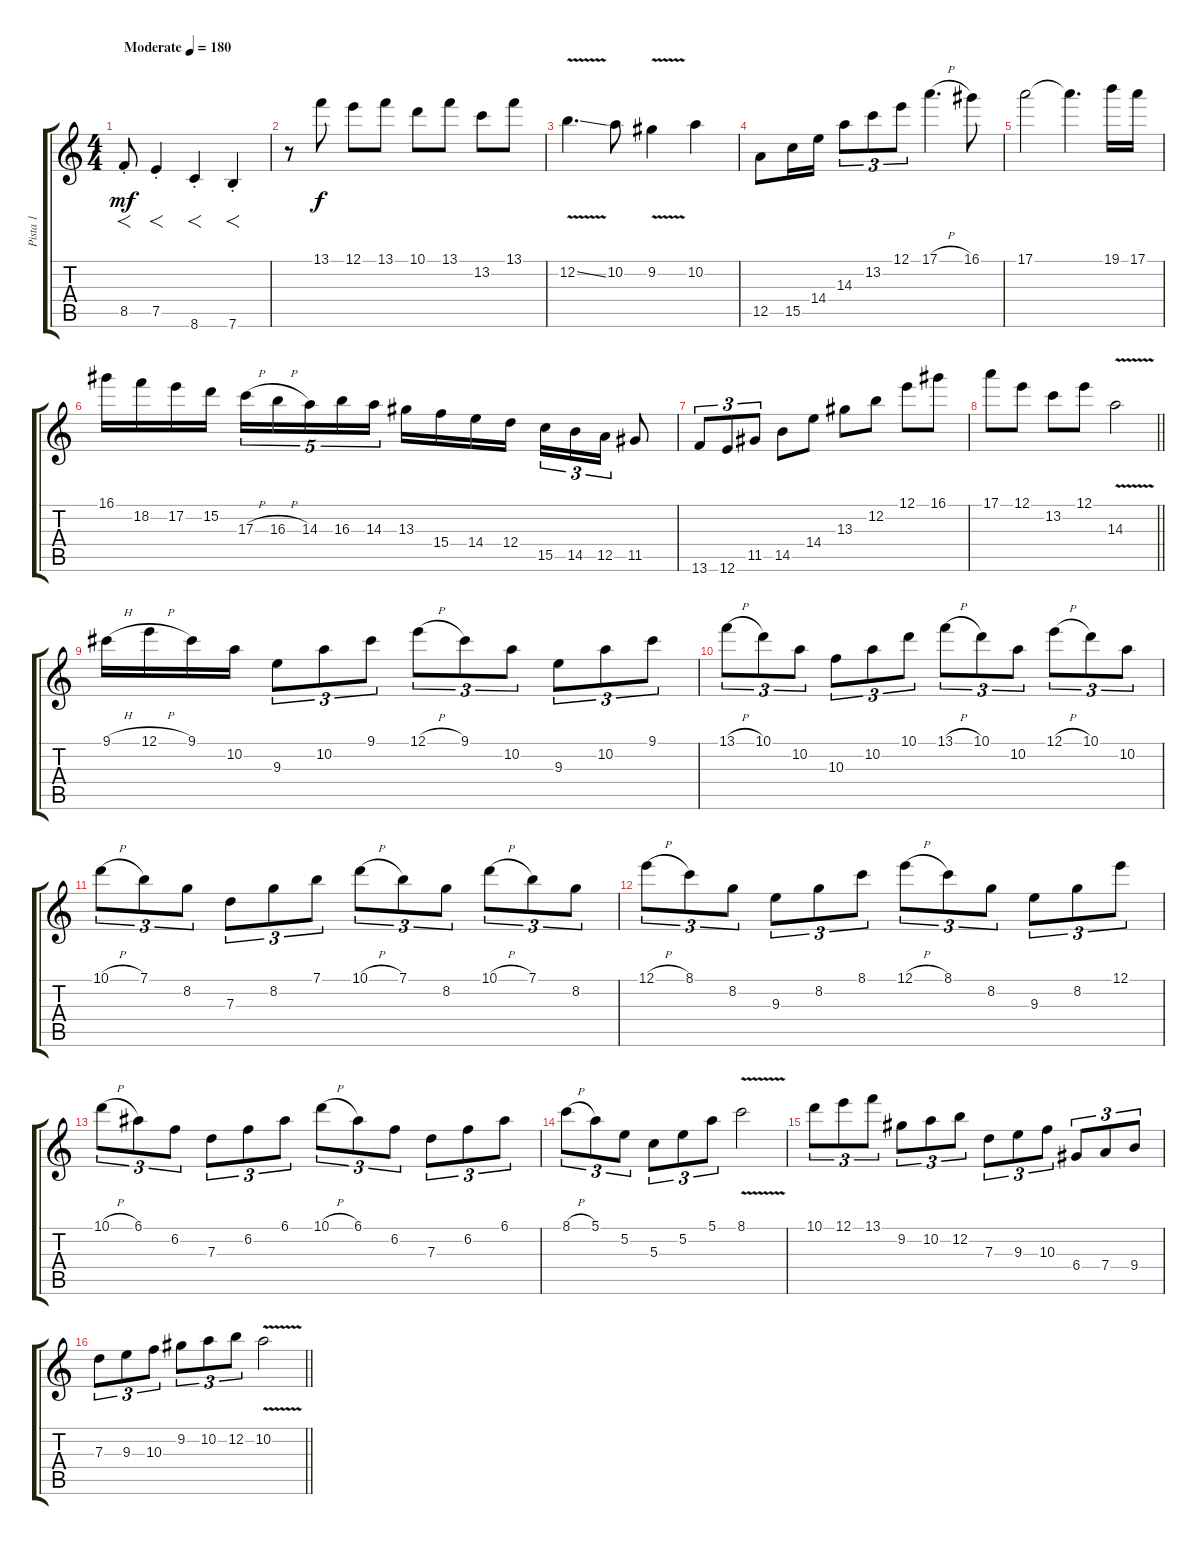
\track ("Pista 1" "Pista 1") {instrument overdrivenguitar}
\staff {score tabs}
\tuning (E4 B3 G3 D3 A2 E2) {hide}
\ts (4 4)
\tempo (180 "Moderate")
\clef g2
\ks c
8.5{st}.8{f dy mf instrument overdrivenguitar} 7.5{st}.4{f} 8.6{st}.4{f} 7.6{st}.4{f} |
r.8 13.1.8{dy f} 12.1.8 13.1.8 10.1.8 13.1.8 13.2.8 13.1.8 |
12.2{v ss}.4{d} 10.2.8 9.2{v}.4 10.2.4 |
12.5.8 15.5.16 14.4.16 14.3.8{tu (3 2)} 13.2.8{tu (3 2)} 12.1.8{tu (3 2)} 17.1{h}.4{d} 16.1.8 |
17.1.2 17.1{t}.4{d} 19.1.16 17.1.16 |
16.1.16 18.2.16 17.2.16 15.2.16 17.3{h}.16{tu (5 4)} 16.3{h}.16{tu (5 4)} 14.3.16{tu (5 4)} 16.3.16{tu (5 4)} 14.3.16{tu (5 4)} 13.3.16 15.4.16 14.4.16 12.4.16 15.5.16{tu (3 2)} 14.5.16{tu (3 2)} 12.5.16{tu (3 2)} 11.5.8 |
13.6.8{tu (3 2)} 12.6.8{tu (3 2)} 11.5.8{tu (3 2)} 14.5.8 14.4.8 13.3.8 12.2.8 12.1.8 16.1.8 |
\barLineRight lightlight
17.1.8 12.1.8 13.2.8 12.1.8 14.3{v}.2 |
9.1{h}.16 12.1{h}.16 9.1.16 10.2.16 9.3.8{tu (3 2)} 10.2.8{tu (3 2)} 9.1.8{tu (3 2)} 12.1{h}.8{tu (3 2)} 9.1.8{tu (3 2)} 10.2.8{tu (3 2)} 9.3.8{tu (3 2)} 10.2.8{tu (3 2)} 9.1.8{tu (3 2)} |
13.1{h}.8{tu (3 2)} 10.1.8{tu (3 2)} 10.2.8{tu (3 2)} 10.3.8{tu (3 2)} 10.2.8{tu (3 2)} 10.1.8{tu (3 2)} 13.1{h}.8{tu (3 2)} 10.1.8{tu (3 2)} 10.2.8{tu (3 2)} 12.1{h}.8{tu (3 2)} 10.1.8{tu (3 2)} 10.2.8{tu (3 2)} |
10.1{h}.8{tu (3 2)} 7.1.8{tu (3 2)} 8.2.8{tu (3 2)} 7.3.8{tu (3 2)} 8.2.8{tu (3 2)} 7.1.8{tu (3 2)} 10.1{h}.8{tu (3 2)} 7.1.8{tu (3 2)} 8.2.8{tu (3 2)} 10.1{h}.8{tu (3 2)} 7.1.8{tu (3 2)} 8.2.8{tu (3 2)} |
12.1{h}.8{tu (3 2)} 8.1.8{tu (3 2)} 8.2.8{tu (3 2)} 9.3.8{tu (3 2)} 8.2.8{tu (3 2)} 8.1.8{tu (3 2)} 12.1{h}.8{tu (3 2)} 8.1.8{tu (3 2)} 8.2.8{tu (3 2)} 9.3.8{tu (3 2)} 8.2.8{tu (3 2)} 12.1.8{tu (3 2)} |
10.1{h}.8{tu (3 2)} 6.1.8{tu (3 2)} 6.2.8{tu (3 2)} 7.3.8{tu (3 2)} 6.2.8{tu (3 2)} 6.1.8{tu (3 2)} 10.1{h}.8{tu (3 2)} 6.1.8{tu (3 2)} 6.2.8{tu (3 2)} 7.3.8{tu (3 2)} 6.2.8{tu (3 2)} 6.1.8{tu (3 2)} |
8.1{h}.8{tu (3 2)} 5.1.8{tu (3 2)} 5.2.8{tu (3 2)} 5.3.8{tu (3 2)} 5.2.8{tu (3 2)} 5.1.8{tu (3 2)} 8.1{v}.2 |
10.1.8{tu (3 2)} 12.1.8{tu (3 2)} 13.1.8{tu (3 2)} 9.2.8{tu (3 2)} 10.2.8{tu (3 2)} 12.2.8{tu (3 2)} 7.3.8{tu (3 2)} 9.3.8{tu (3 2)} 10.3.8{tu (3 2)} 6.4.8{tu (3 2)} 7.4.8{tu (3 2)} 9.4.8{tu (3 2)} |
\barLineRight lightlight
7.3.8{tu (3 2)} 9.3.8{tu (3 2)} 10.3.8{tu (3 2)} 9.2.8{tu (3 2)} 10.2.8{tu (3 2)} 12.2.8{tu (3 2)} 10.2{v}.2
